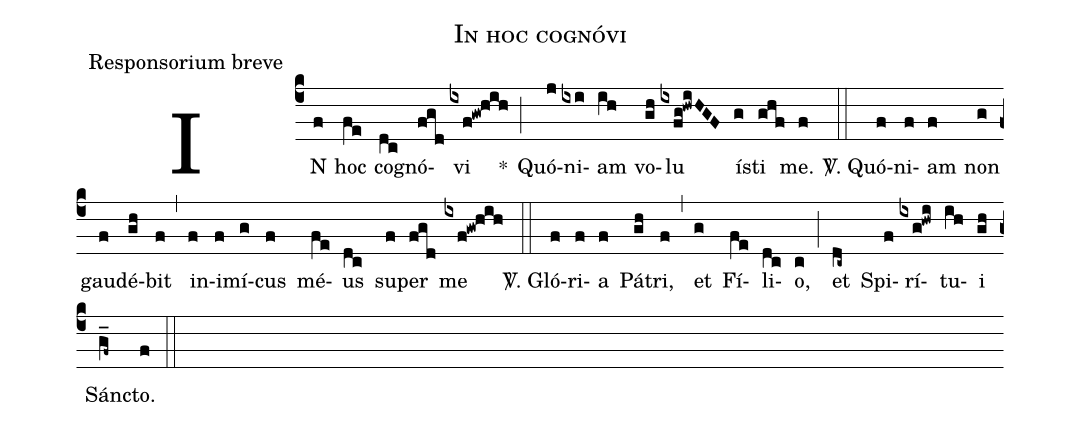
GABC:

name:In hoc cognóvi;
office-part:Responsorium breve;
%%
(c4) IN(f) hoc(fe) cog(dc)nó(fgd)vi(ixf!gw!hih) *(;) Quó-(j)ni(ixi)am(ih) vo(gh)lu(ixfg!hwiHGF) ís(g)ti(ghf) me.(f) (::) <sp>V/</sp>. Quó(f)ni(f)am(f) non(g) gau(f)dé(gh)bit(f) (,) in(f)im(f)í(g)cus(f) mé(fe)us(dc) su(f)per(fgd) me(ixf!gw!hih) (::) <sp>V/</sp>. Gló(f)ri(f)a(f) Pá(gh)tri,(f) (,)et(g) Fí(fe)li(dc)o,(c) (;) et(dc~) Spi(f)rí(ixg!hwi)tu(ih)i(gh) Sánc(g_f~)to.(f) (::)
